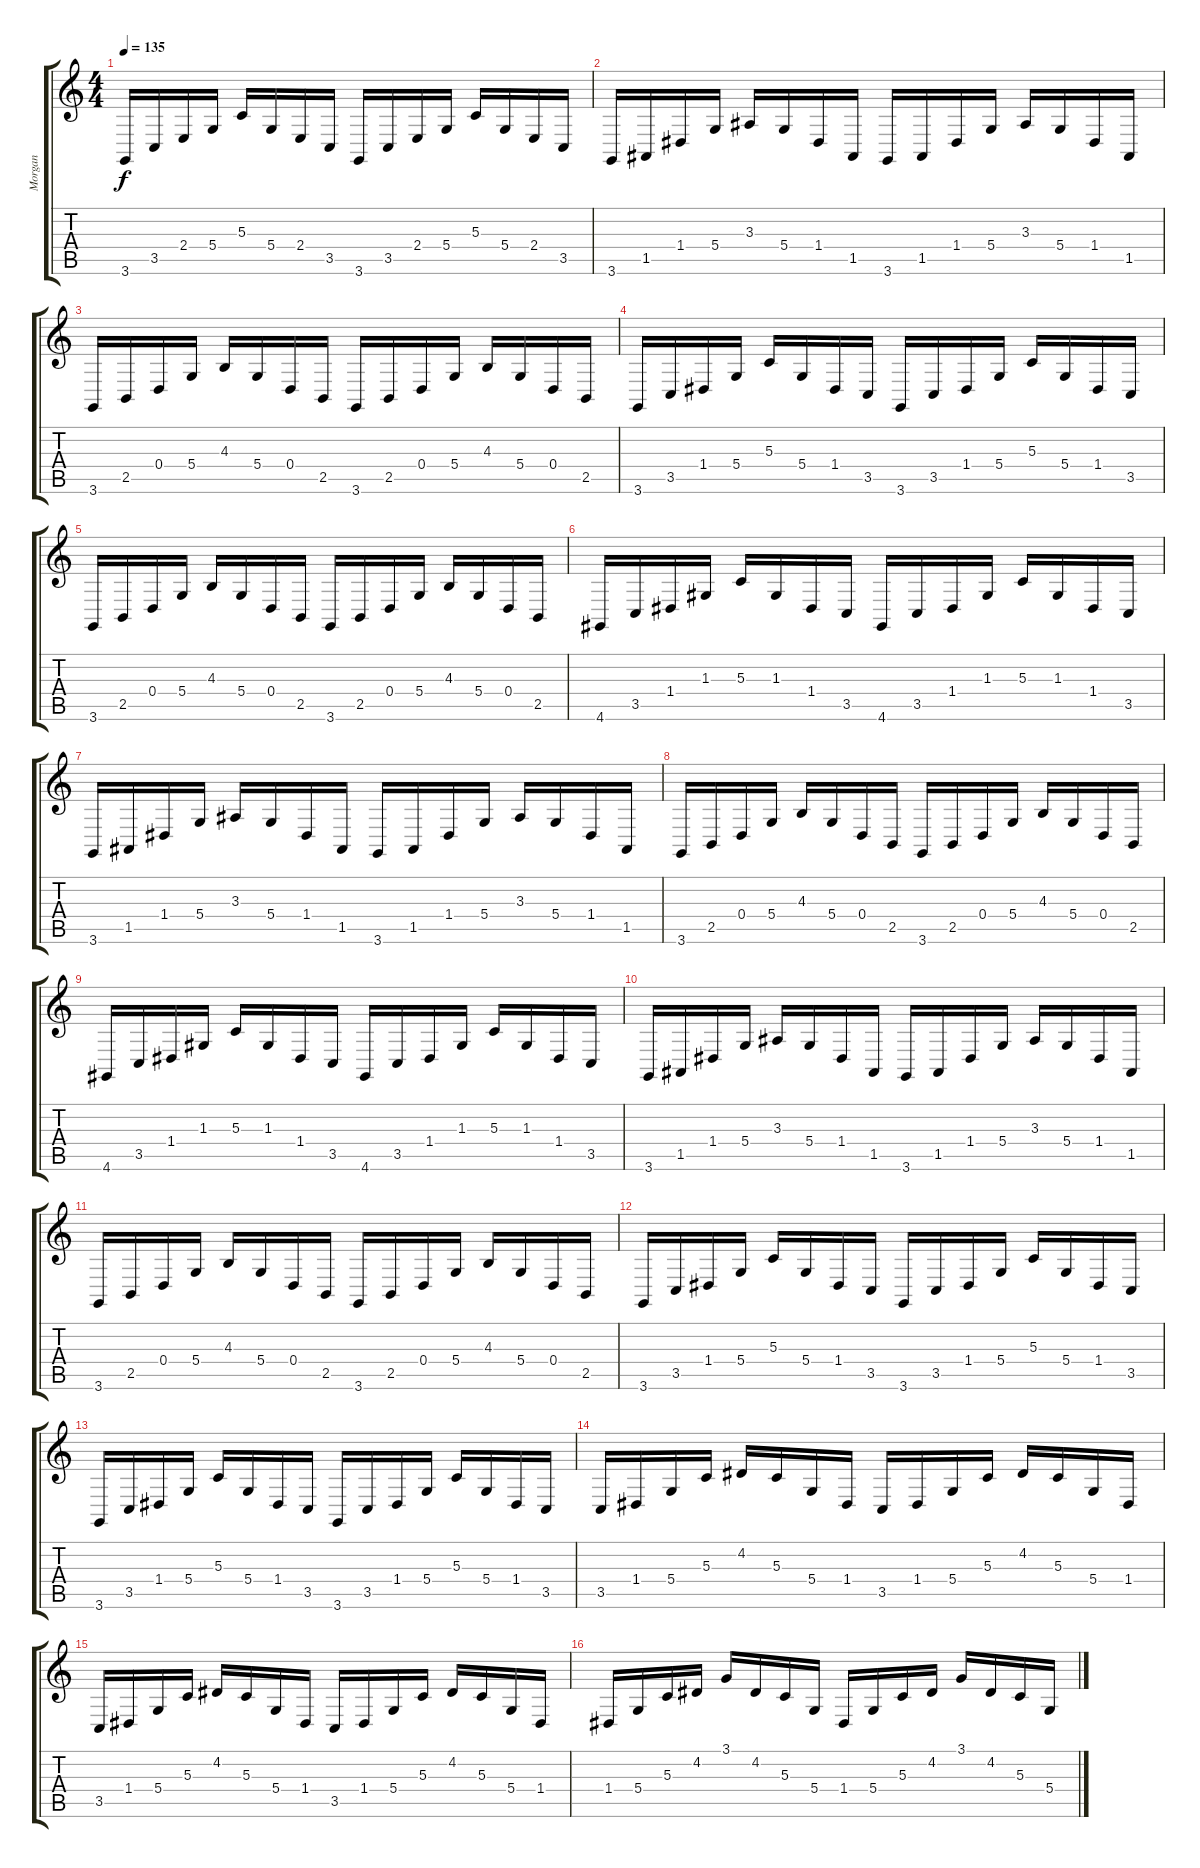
\track ("Morgan" "Morgan") {instrument lead2sawtooth}
\staff {score tabs}
\tuning (E4 B3 G3 D3 A2 E2) {hide}
\ts (4 4)
\tempo 135
\clef g2
\ks c
3.6.16{dy f} 3.5.16 2.4.16 5.4.16 5.3.16 5.4.16 2.4.16 3.5.16 3.6.16 3.5.16 2.4.16 5.4.16 5.3.16 5.4.16 2.4.16 3.5.16 |
3.6.16 1.5.16 1.4.16 5.4.16 3.3.16 5.4.16 1.4.16 1.5.16 3.6.16 1.5.16 1.4.16 5.4.16 3.3.16 5.4.16 1.4.16 1.5.16 |
3.6.16 2.5.16 0.4.16 5.4.16 4.3.16 5.4.16 0.4.16 2.5.16 3.6.16 2.5.16 0.4.16 5.4.16 4.3.16 5.4.16 0.4.16 2.5.16 |
3.6.16 3.5.16 1.4.16 5.4.16 5.3.16 5.4.16 1.4.16 3.5.16 3.6.16 3.5.16 1.4.16 5.4.16 5.3.16 5.4.16 1.4.16 3.5.16 |
3.6.16 2.5.16 0.4.16 5.4.16 4.3.16 5.4.16 0.4.16 2.5.16 3.6.16 2.5.16 0.4.16 5.4.16 4.3.16 5.4.16 0.4.16 2.5.16 |
4.6.16 3.5.16 1.4.16 1.3.16 5.3.16 1.3.16 1.4.16 3.5.16 4.6.16 3.5.16 1.4.16 1.3.16 5.3.16 1.3.16 1.4.16 3.5.16 |
3.6.16 1.5.16 1.4.16 5.4.16 3.3.16 5.4.16 1.4.16 1.5.16 3.6.16 1.5.16 1.4.16 5.4.16 3.3.16 5.4.16 1.4.16 1.5.16 |
3.6.16 2.5.16 0.4.16 5.4.16 4.3.16 5.4.16 0.4.16 2.5.16 3.6.16 2.5.16 0.4.16 5.4.16 4.3.16 5.4.16 0.4.16 2.5.16 |
4.6.16 3.5.16 1.4.16 1.3.16 5.3.16 1.3.16 1.4.16 3.5.16 4.6.16 3.5.16 1.4.16 1.3.16 5.3.16 1.3.16 1.4.16 3.5.16 |
3.6.16 1.5.16 1.4.16 5.4.16 3.3.16 5.4.16 1.4.16 1.5.16 3.6.16 1.5.16 1.4.16 5.4.16 3.3.16 5.4.16 1.4.16 1.5.16 |
3.6.16 2.5.16 0.4.16 5.4.16 4.3.16 5.4.16 0.4.16 2.5.16 3.6.16 2.5.16 0.4.16 5.4.16 4.3.16 5.4.16 0.4.16 2.5.16 |
3.6.16 3.5.16 1.4.16 5.4.16 5.3.16 5.4.16 1.4.16 3.5.16 3.6.16 3.5.16 1.4.16 5.4.16 5.3.16 5.4.16 1.4.16 3.5.16 |
3.6.16 3.5.16 1.4.16 5.4.16 5.3.16 5.4.16 1.4.16 3.5.16 3.6.16 3.5.16 1.4.16 5.4.16 5.3.16 5.4.16 1.4.16 3.5.16 |
3.5.16 1.4.16 5.4.16 5.3.16 4.2.16 5.3.16 5.4.16 1.4.16 3.5.16 1.4.16 5.4.16 5.3.16 4.2.16 5.3.16 5.4.16 1.4.16 |
3.5.16 1.4.16 5.4.16 5.3.16 4.2.16 5.3.16 5.4.16 1.4.16 3.5.16 1.4.16 5.4.16 5.3.16 4.2.16 5.3.16 5.4.16 1.4.16 |
1.4.16 5.4.16 5.3.16 4.2.16 3.1.16 4.2.16 5.3.16 5.4.16 1.4.16 5.4.16 5.3.16 4.2.16 3.1.16 4.2.16 5.3.16 5.4.16
